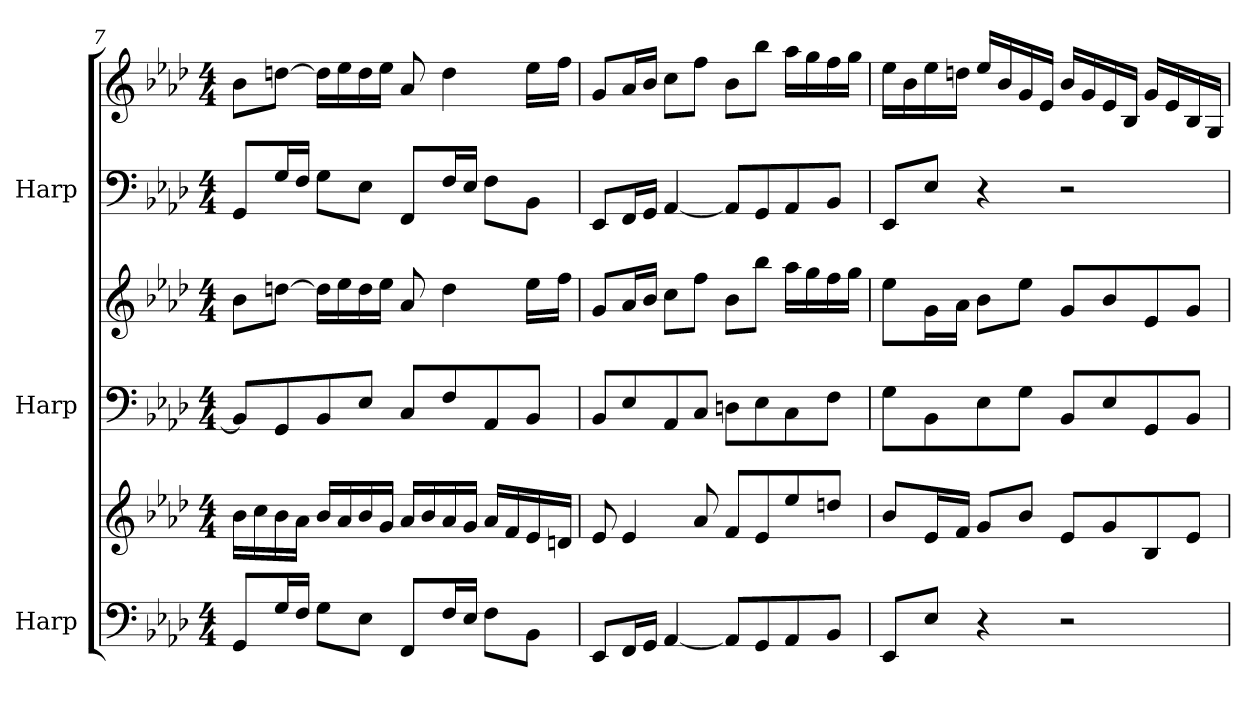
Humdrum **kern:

**kern	**kern	**kern	**kern	**kern	**kern
*part3	*part3	*part2	*part2	*part1	*part1
*staff6	*staff5	*staff4	*staff3	*staff2	*staff1
*I"Harp	*	*I"Harp	*	*I"Harp	*
*I'Hp	*	*I'Hp	*	*I'Hp	*
*clefF4	*clefG2	*clefF4	*clefG2	*clefF4	*clefG2
*k[b-e-a-d-]	*k[b-e-a-d-]	*k[b-e-a-d-]	*k[b-e-a-d-]	*k[b-e-a-d-]	*k[b-e-a-d-]
*M4/4	*M4/4	*M4/4	*M4/4	*M4/4	*M4/4
=7	=7	=7	=7	=7	=7
8GG/L	16b-\LL	8BB-/L]	8b-\L	8GG/L	8b-\L
.	16cc\	.	.	.	.
16G/L	16b-\	8GG/	[8ddn\J	16G/L	[8ddn\J
16F/JJ	16a-\JJ	.	.	16F/JJ	.
8G\L	16b-/LL	8BB-/	16dd\LL]	8G\L	16dd\LL]
.	16a-/	.	16ee-\	.	16ee-\
8E-\J	16b-/	8E-/J	16dd\	8E-\J	16dd\
.	16g/JJ	.	16ee-\JJ	.	16ee-\JJ
8FF/L	16a-/LL	8C/L	8a-/	8FF/L	8a-/
.	16b-/	.	.	.	.
16F/L	16a-/	8F/	4dd\	16F/L	4dd\
16E-/JJ	16g/JJ	.	.	16E-/JJ	.
8F\L	16a-/LL	8AA-/	.	8F\L	.
.	16f/	.	.	.	.
8BB-\J	16e-/	8BB-/J	16ee-\LL	8BB-\J	16ee-\LL
.	16dn/JJ	.	16ff\JJ	.	16ff\JJ
!!LO:LB:g=z
=8	=8	=8	=8	=8	=8
8EE-/L	8e-/	8BB-/L	8g/L	8EE-/L	8g/L
16FF/L	4e-/	8E-/	16a-/L	16FF/L	16a-/L
16GG/JJ	.	.	16b-/JJ	16GG/JJ	16b-/JJ
[4AA-/	.	8AA-/	8cc\L	[4AA-/	8cc\L
.	8a-/	8C/J	8ff\J	.	8ff\J
8AA-/L]	8f/L	8Dn\L	8b-\L	8AA-/L]	8b-\L
8GG/	8e-/	8E-\	8bb-\J	8GG/	8bb-\J
8AA-/	8ee-/	8C\	16aa-\LL	8AA-/	16aa-\LL
.	.	.	16gg\	.	16gg\
8BB-/J	8ddn/J	8F\J	16ff\	8BB-/J	16ff\
.	.	.	16gg\JJ	.	16gg\JJ
=9	=9	=9	=9	=9	=9
8EE-/L	8b-/L	8G\L	8ee-\L	8EE-/L	16ee-\LL
.	.	.	.	.	16b-\
8E-/J	16e-/L	8BB-\	16g\L	8E-/J	16ee-\
.	16f/JJ	.	16a-\JJ	.	16ddn\JJ
4r	8g/L	8E-\	8b-\L	4r	16ee-/LL
.	.	.	.	.	16b-/
.	8b-/J	8G\J	8ee-\J	.	16g/
.	.	.	.	.	16e-/JJ
2r	8e-/L	8BB-/L	8g/L	2r	16b-/LL
.	.	.	.	.	16g/
.	8g/	8E-/	8b-/	.	16e-/
.	.	.	.	.	16B-/JJ
.	8B-/	8GG/	8e-/	.	16g/LL
.	.	.	.	.	16e-/
.	8e-/J	8BB-/J	8g/J	.	16B-/
.	.	.	.	.	16G/JJ
=	=	=	=	=	=
*-	*-	*-	*-	*-	*-
